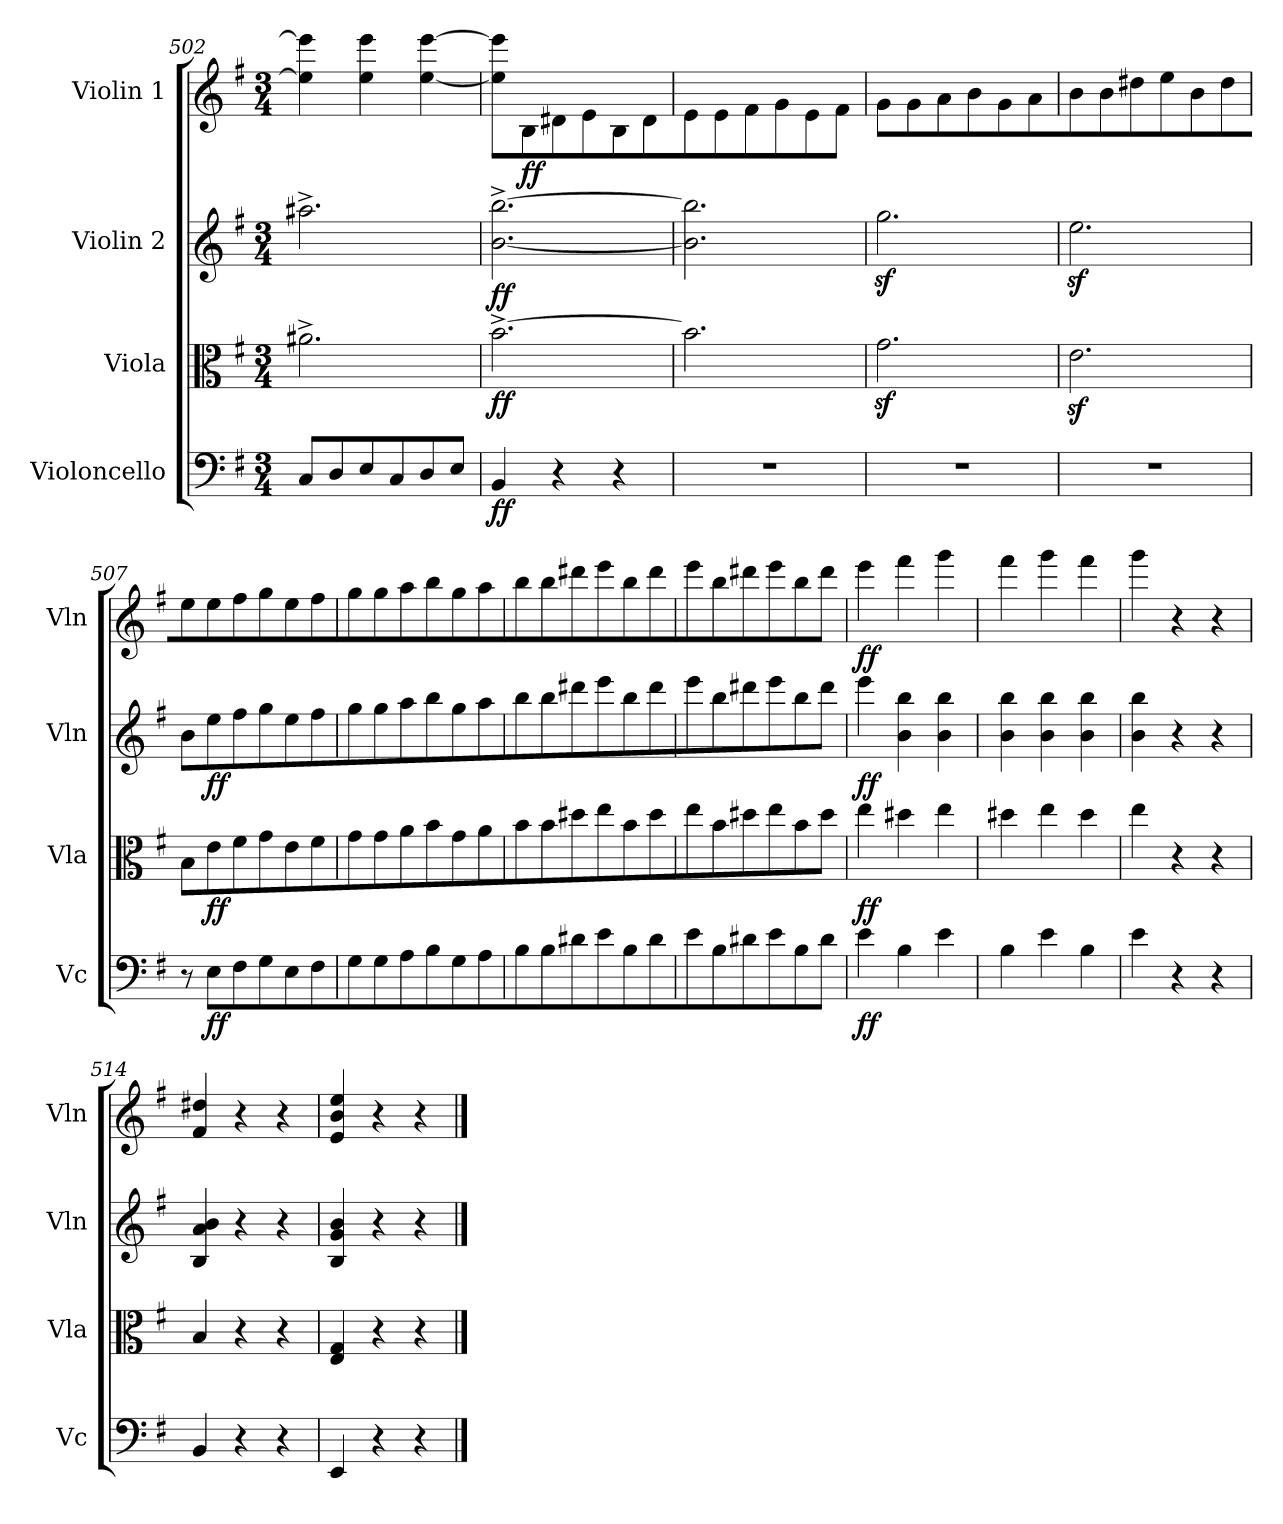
**kern	**dynam	**kern	**dynam	**kern	**dynam	**kern	**dynam
*part4	*part4	*part3	*part3	*part2	*part2	*part1	*part1
*staff4	*staff4	*staff3	*staff3	*staff2	*staff2	*staff1	*staff1
*I"Violoncello	*	*I"Viola	*	*I"Violin 2	*	*I"Violin 1	*
*I'Vc	*	*I'Vla	*	*I'Vln	*	*I'Vln	*
*clefF4	*	*clefC3	*	*clefG2	*	*clefG2	*
*k[f#]	*	*k[f#]	*	*k[f#]	*	*k[f#]	*
*M3/4	*	*M3/4	*	*M3/4	*	*M3/4	*
=502	=502	=502	=502	=502	=502	=502	=502
8C/	.	2.a#X^\	.	2.aa#X^\	.	4ee\] 4eee\]	.
8D/	.	.	.	.	.	.	.
8E/	.	.	.	.	.	4ee\ 4eee\	.
8C/	.	.	.	.	.	.	.
8D/	.	.	.	.	.	[4ee\ [4eee\	.
8E/J	.	.	.	.	.	.	.
!!LO:LB:g=z
=503	=503	=503	=503	=503	=503	=503	=503
!	!LO:DY:b	!	!LO:DY:b	!	!LO:DY:b	!	!
4BB/	ff	[2.b^\	ff	[2.b\^ [2.bb\^	ff	8ee\] 8eee\]L	.
!	!	!	!	!	!	!	!LO:DY:b
.	.	.	.	.	.	8B\	ff
4r	.	.	.	.	.	8d#X\	.
.	.	.	.	.	.	8e\	.
4r	.	.	.	.	.	8B\	.
.	.	.	.	.	.	8d#\	.
=504	=504	=504	=504	=504	=504	=504	=504
2.r	.	2.b\]	.	2.b\] 2.bb\]	.	8e\	.
.	.	.	.	.	.	8e\	.
.	.	.	.	.	.	8f#\	.
.	.	.	.	.	.	8g\	.
.	.	.	.	.	.	8e\	.
.	.	.	.	.	.	8f#\J	.
!!LO:LB:g=z
=505	=505	=505	=505	=505	=505	=505	=505
2.r	.	2.gz<\	.	2.ggz<\	.	8g\L	.
.	.	.	.	.	.	8g\	.
.	.	.	.	.	.	8a\	.
.	.	.	.	.	.	8b\	.
.	.	.	.	.	.	8g\	.
.	.	.	.	.	.	8a\	.
=506	=506	=506	=506	=506	=506	=506	=506
2.r	.	2.ez<\	.	2.eez<\	.	8b\	.
.	.	.	.	.	.	8b\	.
.	.	.	.	.	.	8dd#X\	.
.	.	.	.	.	.	8ee\	.
.	.	.	.	.	.	8b\	.
.	.	.	.	.	.	8dd#\	.
=507	=507	=507	=507	=507	=507	=507	=507
8r	.	8B\L	.	8b\L	.	8ee\	.
!	!LO:DY:b	!	!LO:DY:b	!	!LO:DY:b	!	!
8E\L	ff	8e\	ff	8ee\	ff	8ee\	.
8F#\	.	8f#\	.	8ff#\	.	8ff#\	.
8G\	.	8g\	.	8gg\	.	8gg\	.
8E\	.	8e\	.	8ee\	.	8ee\	.
8F#\	.	8f#\	.	8ff#\	.	8ff#\	.
=508	=508	=508	=508	=508	=508	=508	=508
8G\	.	8g\	.	8gg\	.	8gg\	.
8G\	.	8g\	.	8gg\	.	8gg\	.
8A\	.	8a\	.	8aa\	.	8aa\	.
8B\	.	8b\	.	8bb\	.	8bb\	.
8G\	.	8g\	.	8gg\	.	8gg\	.
8A\	.	8a\	.	8aa\	.	8aa\	.
=509	=509	=509	=509	=509	=509	=509	=509
8B\	.	8b\	.	8bb\	.	8bb\	.
8B\	.	8b\	.	8bb\	.	8bb\	.
8d#X\	.	8dd#X\	.	8ddd#X\	.	8ddd#X\	.
8e\	.	8ee\	.	8eee\	.	8eee\	.
8B\	.	8b\	.	8bb\	.	8bb\	.
8d#\	.	8dd#\	.	8ddd#\	.	8ddd#\	.
=510	=510	=510	=510	=510	=510	=510	=510
8e\	.	8ee\	.	8eee\	.	8eee\	.
8B\	.	8b\	.	8bb\	.	8bb\	.
8d#X\	.	8dd#X\	.	8ddd#X\	.	8ddd#X\	.
8e\	.	8ee\	.	8eee\	.	8eee\	.
8B\	.	8b\	.	8bb\	.	8bb\	.
8d#\J	.	8dd#\J	.	8ddd#\J	.	8ddd#\J	.
=511	=511	=511	=511	=511	=511	=511	=511
!	!LO:DY:b	!	!LO:DY:b	!	!LO:DY:b	!	!LO:DY:b
4e\	ff	4ee\	ff	4eee\	ff	4eee\	ff
4B\	.	4dd#X\	.	4b\ 4bb\	.	4fff#\	.
4e\	.	4ee\	.	4b\ 4bb\	.	4ggg\	.
=512	=512	=512	=512	=512	=512	=512	=512
4B\	.	4dd#X\	.	4b\ 4bb\	.	4fff#\	.
4e\	.	4ee\	.	4b\ 4bb\	.	4ggg\	.
4B\	.	4dd#\	.	4b\ 4bb\	.	4fff#\	.
=513	=513	=513	=513	=513	=513	=513	=513
4e\	.	4ee\	.	4b\ 4bb\	.	4ggg\	.
4r	.	4r	.	4r	.	4r	.
4r	.	4r	.	4r	.	4r	.
=514	=514	=514	=514	=514	=514	=514	=514
4BB/	.	4B/	.	4B/ 4a/ 4b/	.	4f#/ 4dd#X/	.
4r	.	4r	.	4r	.	4r	.
4r	.	4r	.	4r	.	4r	.
!!LO:LB:g=z
=515	=515	=515	=515	=515	=515	=515	=515
4EE/	.	4E/ 4G/	.	4B/ 4g/ 4b/	.	4e/ 4b/ 4ee/	.
4r	.	4r	.	4r	.	4r	.
4r	.	4r	.	4r	.	4r	.
==	==	==	==	==	==	==	==
*-	*-	*-	*-	*-	*-	*-	*-
